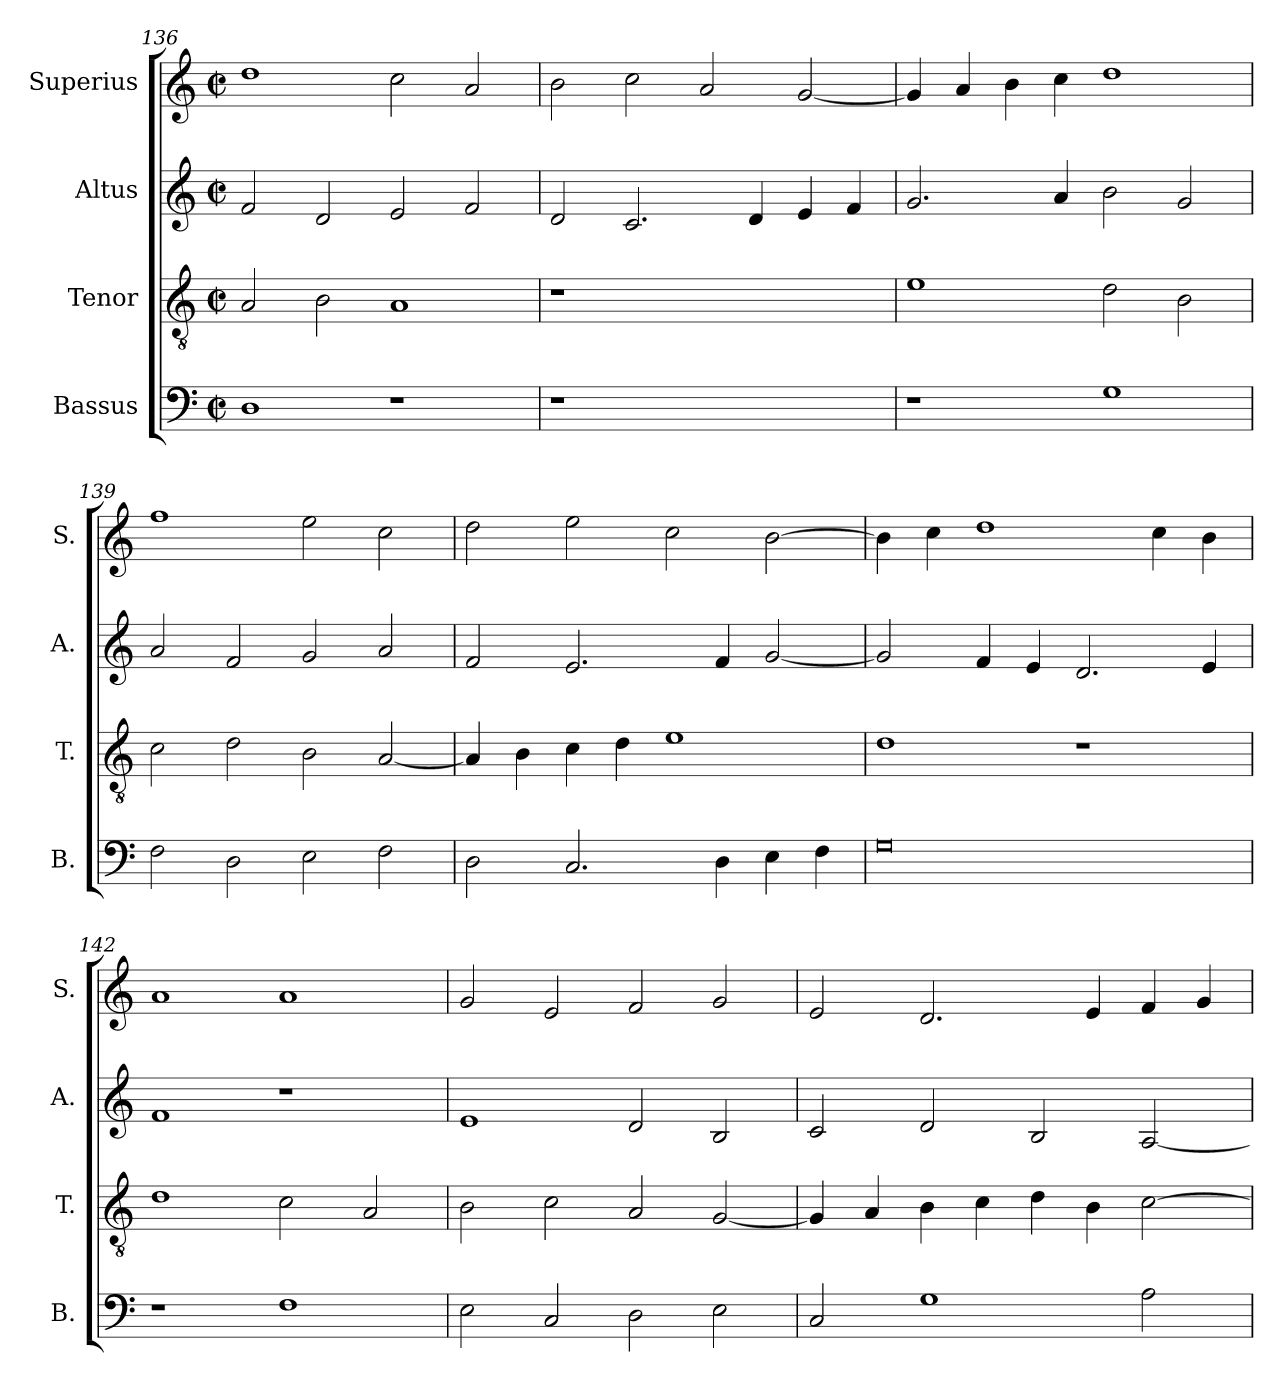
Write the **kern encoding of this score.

**kern	**kern	**kern	**kern
*part4	*part3	*part2	*part1
*staff4	*staff3	*staff2	*staff1
*I"Bassus	*I"Tenor	*I"Altus	*I"Superius
*I'B.	*I'T.	*I'A.	*I'S.
*clefF4	*clefGv2	*clefG2	*clefG2
*	*ITrd7c12	*	*
*k[]	*k[]	*k[]	*k[]
*C:	*C:	*C:	*C:
*M2/2	*M2/2	*M2/2	*M2/2
*met(c|)	*met(c|)	*met(c|)	*met(c|)
=136	=136	=136	=136
1Di	2AAi/	2fi/	1ddi
.	2BBi\	2di/	.
1r	1AAi	2ei/	2cci\
.	.	2fi/	2ai/
!!LO:LB:g=z
=137	=137	=137	=137
!LO:N:vis=1	!LO:N:vis=1	!	!
1r	1r	2di/	2bi\
.	.	2.ci/	2cci\
1ryy	1ryy	.	2ai/
.	.	4di/	.
.	.	4ei/	[<2gi/
.	.	4fi/	.
=138	=138	=138	=138
1r	1Ei	2.gi/	4gi/]
.	.	.	4ai/
.	.	.	4bi\
.	.	4ai/	4cci\
1Gi	2Di\	2bi\	1ddi
.	2BBi\	2gi/	.
=139	=139	=139	=139
2Fi\	2Ci\	2ai/	1ffi
2Di\	2Di\	2fi/	.
2Ei\	2BBi\	2gi/	2eei\
2Fi\	[<2AAi/	2ai/	2cci\
=140	=140	=140	=140
2Di\	4AAi/]	2fi/	2ddi\
.	4BBi\	.	.
2.Ci/	4Ci\	2.ei/	2eei\
.	4Di\	.	.
.	1Ei	.	2cci\
4Di\	.	4fi/	.
4Ei\	.	[<2gi/	[>2bi\
4Fi\	.	.	.
!!LO:LB:g=z
=141	=141	=141	=141
0Gi	1Di	2gi/]	4bi\]
.	.	.	4cci\
.	.	4fi/	1ddi
.	.	4ei/	.
.	1r	2.di/	.
.	.	.	4cci\
.	.	4ei/	4bi\
=142	=142	=142	=142
1r	1Di	1fi	1ai
1Fi	2Ci\	1r	1ai
.	2AAi/	.	.
=143	=143	=143	=143
2Ei\	2BBi\	1ei	2gi/
2Ci/	2Ci\	.	2ei/
2Di\	2AAi/	2di/	2fi/
2Ei\	[<2GGi/	2Bi/	2gi/
=144	=144	=144	=144
2Ci/	4GGi/]	2ci/	2ei/
.	4AAi/	.	.
1Gi	4BBi\	2di/	2.di/
.	4Ci\	.	.
.	4Di\	2Bi/	.
.	4BBi\	.	4ei/
2Ai\	[>2Ci\	[<2Ai/	4fi/
.	.	.	4gi/
=	=	=	=
*-	*-	*-	*-
